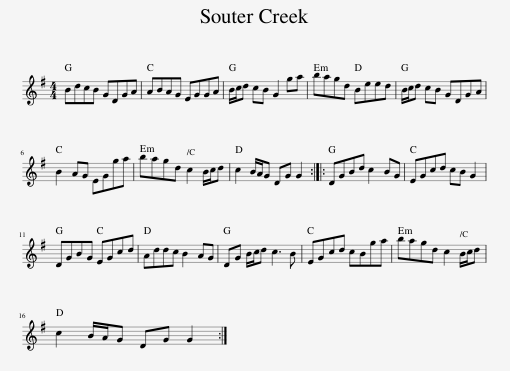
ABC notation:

X:1
L:1/8
M:4/4
I:linebreak $
K:G
V:1 treble
V:1
 BdcB GDGA | ABAG EGGA | B/c/d cB G2 ga | bagd Beed | B/c/d cB GDGA |$ %5
 B2 AG EGga | bagd c2 B/c/d | c2 B/A/G DG G2 :: DGBd c2 BG | EGcd cB G2 |$ %10
 DGBG EGcd | Addc B2 AG | DG B/c/d c3 B | EGcd cBga | bagd c2 B/c/d |$ %15
 c2 B/A/G DG G2 :| %16
